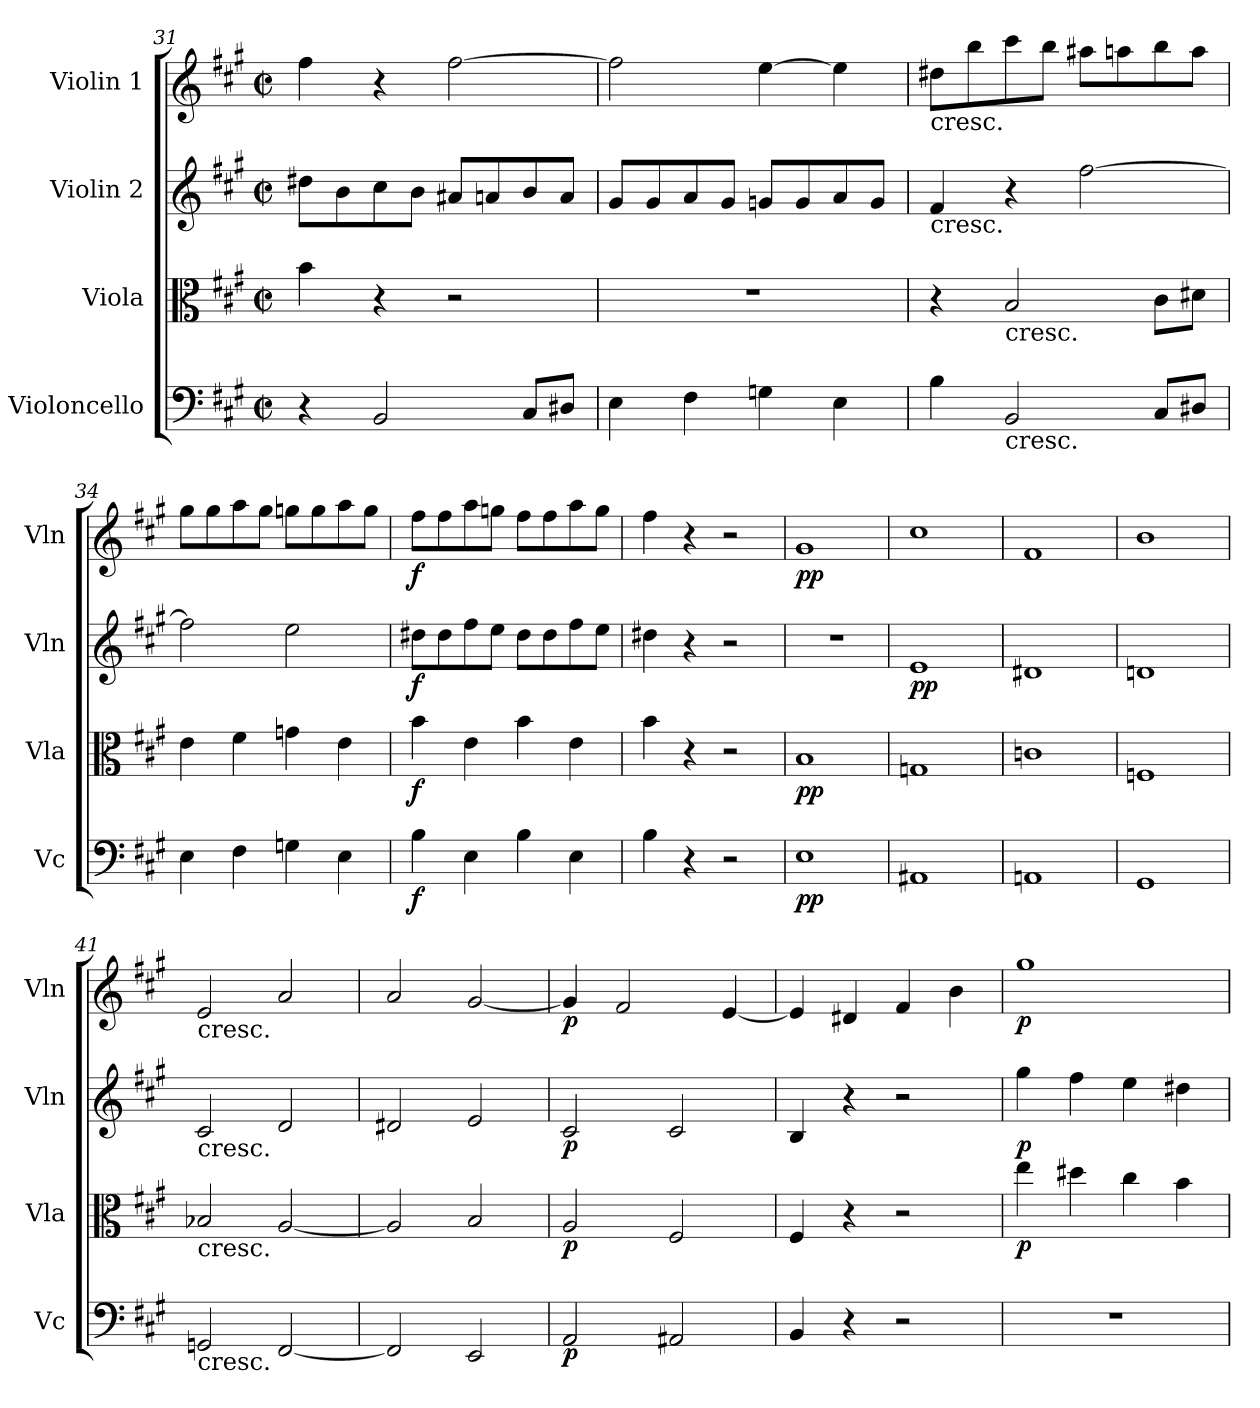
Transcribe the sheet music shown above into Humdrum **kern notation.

**kern	**dynam	**kern	**dynam	**kern	**dynam	**kern	**dynam
*part4	*part4	*part3	*part3	*part2	*part2	*part1	*part1
*staff4	*staff4	*staff3	*staff3	*staff2	*staff2	*staff1	*staff1
*I"Violoncello	*	*I"Viola	*	*I"Violin 2	*	*I"Violin 1	*
*I'Vc	*	*I'Vla	*	*I'Vln	*	*I'Vln	*
*clefF4	*	*clefC3	*	*clefG2	*	*clefG2	*
*k[f#c#g#]	*	*k[f#c#g#]	*	*k[f#c#g#]	*	*k[f#c#g#]	*
*A:	*	*A:	*	*A:	*	*A:	*
*M2/2	*	*M2/2	*	*M2/2	*	*M2/2	*
*met(c|)	*	*met(c|)	*	*met(c|)	*	*met(c|)	*
=31	=31	=31	=31	=31	=31	=31	=31
4r	.	4b\	.	8dd#X\L	.	4ff#\	.
.	.	.	.	8b\	.	.	.
2BB/	.	4r	.	8cc#\	.	4r	.
.	.	.	.	8b\J	.	.	.
.	.	2r	.	8a#X/L	.	[2ff#\	.
.	.	.	.	8an/	.	.	.
8C#/L	.	.	.	8b/	.	.	.
8D#X/J	.	.	.	8a/J	.	.	.
=32	=32	=32	=32	=32	=32	=32	=32
4E\	.	1r	.	8g#/L	.	2ff#\]	.
.	.	.	.	8g#/	.	.	.
4F#\	.	.	.	8a/	.	.	.
.	.	.	.	8g#/J	.	.	.
4Gn\	.	.	.	8gn/L	.	[4ee\	.
.	.	.	.	8g/	.	.	.
4E\	.	.	.	8a/	.	4ee\]	.
.	.	.	.	8g/J	.	.	.
!!LO:PB:g=z
=33	=33	=33	=33	=33	=33	=33	=33
!	!	!	!	!	!	!LO:TX:b:t=cresc.	!
!	!	!	!	!LO:TX:b:t=cresc.	!	!	!
4B\	.	4r	.	4f#/	.	8dd#X\L	.
.	.	.	.	.	.	8bb\	.
!	!	!LO:TX:b:t=cresc.	!	!	!	!	!
!LO:TX:b:t=cresc.	!	!	!	!	!	!	!
2BB/	.	2B/	.	4r	.	8ccc#\	.
.	.	.	.	.	.	8bb\J	.
.	.	.	.	[2ff#\	.	8aa#X\L	.
.	.	.	.	.	.	8aan\	.
8C#/L	.	8c#\L	.	.	.	8bb\	.
8D#X/J	.	8d#X\J	.	.	.	8aa\J	.
=34	=34	=34	=34	=34	=34	=34	=34
4E\	.	4e\	.	2ff#\]	.	8gg#\L	.
.	.	.	.	.	.	8gg#\	.
4F#\	.	4f#\	.	.	.	8aa\	.
.	.	.	.	.	.	8gg#\J	.
4Gn\	.	4gn\	.	2ee\	.	8ggn\L	.
.	.	.	.	.	.	8gg\	.
4E\	.	4e\	.	.	.	8aa\	.
.	.	.	.	.	.	8gg\J	.
=35	=35	=35	=35	=35	=35	=35	=35
!	!LO:DY:b	!	!LO:DY:b	!	!LO:DY:b	!	!LO:DY:b
4B\	f	4b\	f	8dd#X\L	f	8ff#\L	f
.	.	.	.	8dd#\	.	8ff#\	.
4E\	.	4e\	.	8ff#\	.	8aa\	.
.	.	.	.	8ee\J	.	8ggn\J	.
4B\	.	4b\	.	8dd#\L	.	8ff#\L	.
.	.	.	.	8dd#\	.	8ff#\	.
4E\	.	4e\	.	8ff#\	.	8aa\	.
.	.	.	.	8ee\J	.	8gg\J	.
=36	=36	=36	=36	=36	=36	=36	=36
4B\	.	4b\	.	4dd#X\	.	4ff#\	.
4r	.	4r	.	4r	.	4r	.
2r	.	2r	.	2r	.	2r	.
!!LO:LB:g=z
=37	=37	=37	=37	=37	=37	=37	=37
!	!LO:DY:b	!	!LO:DY:b	!	!	!	!LO:DY:b
1E	pp	1B	pp	1r	.	1g#	pp
=38	=38	=38	=38	=38	=38	=38	=38
!	!	!	!	!	!LO:DY:b	!	!
1AA#X	.	1Gn	.	1e	pp	1cc#	.
=39	=39	=39	=39	=39	=39	=39	=39
1AAn	.	1cn	.	1d#X	.	1f#	.
=40	=40	=40	=40	=40	=40	=40	=40
1GG#	.	1Fn	.	1dn	.	1b	.
=41	=41	=41	=41	=41	=41	=41	=41
!	!	!	!	!	!	!LO:TX:b:t=cresc.	!
!	!	!	!	!LO:TX:b:t=cresc.	!	!	!
!	!	!LO:TX:b:t=cresc.	!	!	!	!	!
!LO:TX:b:t=cresc.	!	!	!	!	!	!	!
2GGn/	.	2B-X/	.	2c#/	.	2e/	.
[2FF#/	.	[2A/	.	2d/	.	2a/	.
=42	=42	=42	=42	=42	=42	=42	=42
2FF#/]	.	2A/]	.	2d#X/	.	2a/	.
2EE/	.	2B/	.	2e/	.	[2g#/	.
!!LO:PB:g=z
=43	=43	=43	=43	=43	=43	=43	=43
!	!LO:DY:b	!	!LO:DY:b	!	!LO:DY:b	!	!LO:DY:b
2AA/	p	2A/	p	2c#/	p	4g#/]	p
.	.	.	.	.	.	2f#/	.
2AA#X/	.	2F#/	.	2c#/	.	.	.
.	.	.	.	.	.	[4e/	.
=44	=44	=44	=44	=44	=44	=44	=44
4BB/	.	4F#/	.	4B/	.	4e/]	.
4r	.	4r	.	4r	.	4d#X/	.
2r	.	2r	.	2r	.	4f#/	.
.	.	.	.	.	.	4b\	.
=45	=45	=45	=45	=45	=45	=45	=45
!	!	!	!LO:DY:b	!	!LO:DY:b	!	!LO:DY:b
1r	.	4ee\	p	4gg#\	p	1gg#	p
.	.	4dd#X\	.	4ff#\	.	.	.
.	.	4cc#\	.	4ee\	.	.	.
.	.	4b\	.	4dd#X\	.	.	.
=	=	=	=	=	=	=	=
*-	*-	*-	*-	*-	*-	*-	*-
